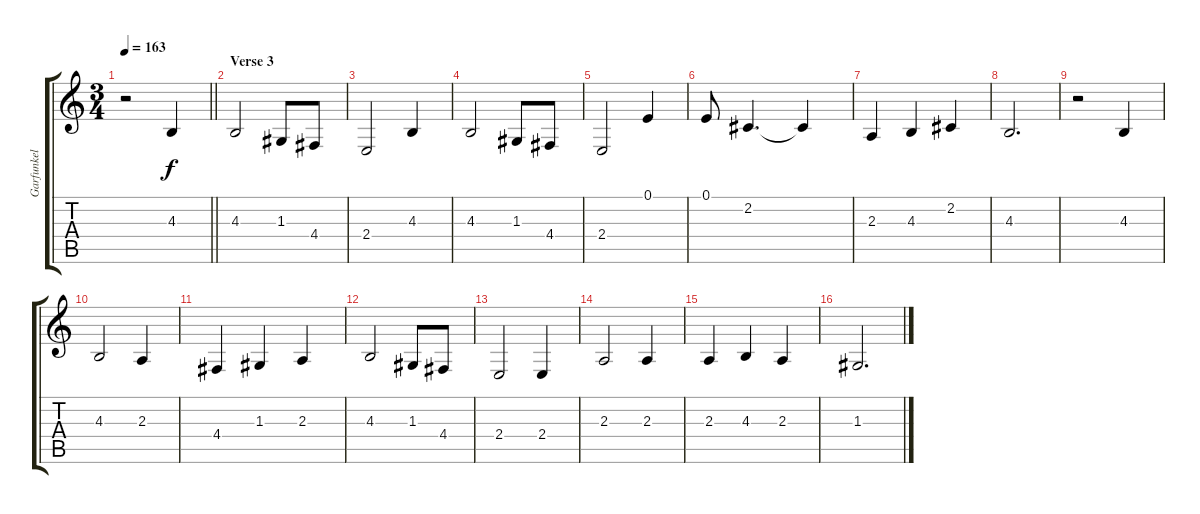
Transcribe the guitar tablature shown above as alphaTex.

\track ("Garfunkel zang" "Garfunkel ") {instrument ocarina}
\staff {score tabs}
\tuning (E4 B3 G3 D3 A2 E2) {hide}
\ts (3 4)
\tempo 163
\clef g2
\barLineRight lightlight
\ks c
r.2{dy f} 4.3.4 |
\section ("" "Verse 3")
4.3.2 1.3.8 4.4.8 |
2.4.2 4.3.4 |
4.3.2 1.3.8 4.4.8 |
2.4.2 0.1.4 |
0.1.8 2.2.4{d} 2.2{t}.4 |
2.3.4 4.3.4 2.2.4 |
4.3.2{d} |
r.2 4.3.4 |
4.3.2 2.3.4 |
4.4.4 1.3.4 2.3.4 |
4.3.2 1.3.8 4.4.8 |
2.4.2 2.4.4 |
2.3.2 2.3.4 |
2.3.4 4.3.4 2.3.4 |
1.3.2{d}
